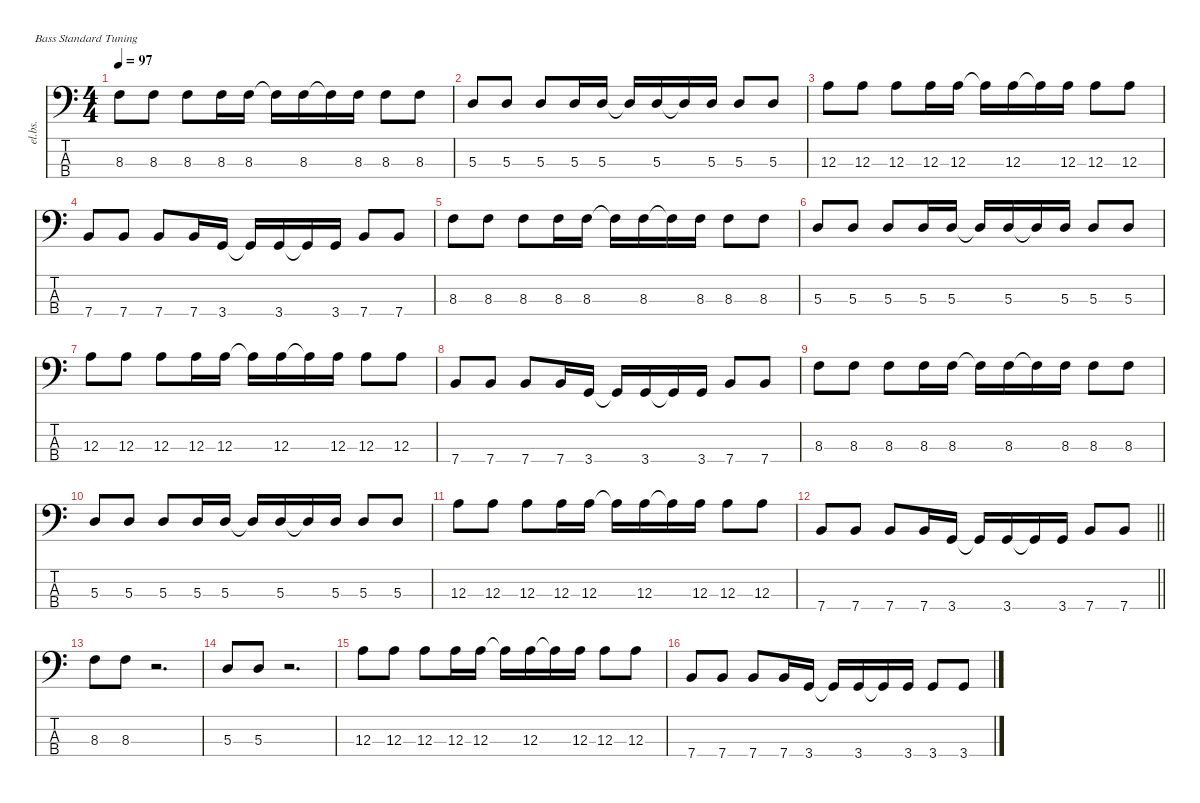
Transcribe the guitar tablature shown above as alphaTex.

\defaultSystemsLayout 4
\hideDynamics
\bracketExtendMode nobrackets
\track ("Electric Bass" "el.bs.") {instrument electricbasspick}
\staff {score tabs}
\tuning (G2 D2 A1 E1)
\ts (4 4)
\tempo 97
\clef f4
\ks c
8.3.8{dy mf beam Down} 8.3.8{beam Down} 8.3.8{beam Down} 8.3.16{beam Down} 8.3.16{beam Down} 8.3{t}.16{beam Down} 8.3.16{beam Down} 8.3{t}.16{beam Down} 8.3.16{beam Down} 8.3.8{beam Down} 8.3.8{beam Down} |
5.3.8{beam Up} 5.3.8{beam Up} 5.3.8{beam Up} 5.3.16{beam Up} 5.3.16{beam Up} 5.3{t}.16{beam Up} 5.3.16{beam Up} 5.3{t}.16{beam Up} 5.3.16{beam Up} 5.3.8{beam Up} 5.3.8{beam Up} |
12.3.8{beam Down} 12.3.8{beam Down} 12.3.8{beam Down} 12.3.16{beam Down} 12.3.16{beam Down} 12.3{t}.16{beam Down} 12.3.16{beam Down} 12.3{t}.16{beam Down} 12.3.16{beam Down} 12.3.8{beam Down} 12.3.8{beam Down} |
7.4.8{beam Up} 7.4.8{beam Up} 7.4.8{beam Up} 7.4.16{beam Up} 3.4.16{beam Up} 3.4{t}.16{beam Up} 3.4.16{beam Up} 3.4{t}.16{beam Up} 3.4.16{beam Up} 7.4.8{beam Up} 7.4.8{beam Up} |
8.3.8{beam Down} 8.3.8{beam Down} 8.3.8{beam Down} 8.3.16{beam Down} 8.3.16{beam Down} 8.3{t}.16{beam Down} 8.3.16{beam Down} 8.3{t}.16{beam Down} 8.3.16{beam Down} 8.3.8{beam Down} 8.3.8{beam Down} |
5.3.8{beam Up} 5.3.8{beam Up} 5.3.8{beam Up} 5.3.16{beam Up} 5.3.16{beam Up} 5.3{t}.16{beam Up} 5.3.16{beam Up} 5.3{t}.16{beam Up} 5.3.16{beam Up} 5.3.8{beam Up} 5.3.8{beam Up} |
12.3.8{beam Down} 12.3.8{beam Down} 12.3.8{beam Down} 12.3.16{beam Down} 12.3.16{beam Down} 12.3{t}.16{beam Down} 12.3.16{beam Down} 12.3{t}.16{beam Down} 12.3.16{beam Down} 12.3.8{beam Down} 12.3.8{beam Down} |
7.4.8{beam Up} 7.4.8{beam Up} 7.4.8{beam Up} 7.4.16{beam Up} 3.4.16{beam Up} 3.4{t}.16{beam Up} 3.4.16{beam Up} 3.4{t}.16{beam Up} 3.4.16{beam Up} 7.4.8{beam Up} 7.4.8{beam Up} |
8.3.8{beam Down} 8.3.8{beam Down} 8.3.8{beam Down} 8.3.16{beam Down} 8.3.16{beam Down} 8.3{t}.16{beam Down} 8.3.16{beam Down} 8.3{t}.16{beam Down} 8.3.16{beam Down} 8.3.8{beam Down} 8.3.8{beam Down} |
5.3.8{beam Up} 5.3.8{beam Up} 5.3.8{beam Up} 5.3.16{beam Up} 5.3.16{beam Up} 5.3{t}.16{beam Up} 5.3.16{beam Up} 5.3{t}.16{beam Up} 5.3.16{beam Up} 5.3.8{beam Up} 5.3.8{beam Up} |
12.3.8{beam Down} 12.3.8{beam Down} 12.3.8{beam Down} 12.3.16{beam Down} 12.3.16{beam Down} 12.3{t}.16{beam Down} 12.3.16{beam Down} 12.3{t}.16{beam Down} 12.3.16{beam Down} 12.3.8{beam Down} 12.3.8{beam Down} |
\barLineRight lightlight
7.4.8{beam Up} 7.4.8{beam Up} 7.4.8{beam Up} 7.4.16{beam Up} 3.4.16{beam Up} 3.4{t}.16{beam Up} 3.4.16{beam Up} 3.4{t}.16{beam Up} 3.4.16{beam Up} 7.4.8{beam Up} 7.4.8{beam Up} |
8.3.8{beam Down} 8.3.8{beam Down} r.2{d beam Down} |
5.3.8{beam Up} 5.3.8{beam Up} r.2{d beam Down} |
12.3.8{beam Down} 12.3.8{beam Down} 12.3.8{beam Down} 12.3.16{beam Down} 12.3.16{beam Down} 12.3{t}.16{beam Down} 12.3.16{beam Down} 12.3{t}.16{beam Down} 12.3.16{beam Down} 12.3.8{beam Down} 12.3.8{beam Down} |
7.4.8{beam Up} 7.4.8{beam Up} 7.4.8{beam Up} 7.4.16{beam Up} 3.4.16{beam Up} 3.4{t}.16{beam Up} 3.4.16{beam Up} 3.4{t}.16{beam Up} 3.4.16{beam Up} 3.4.8{beam Up} 3.4.8{beam Up}
